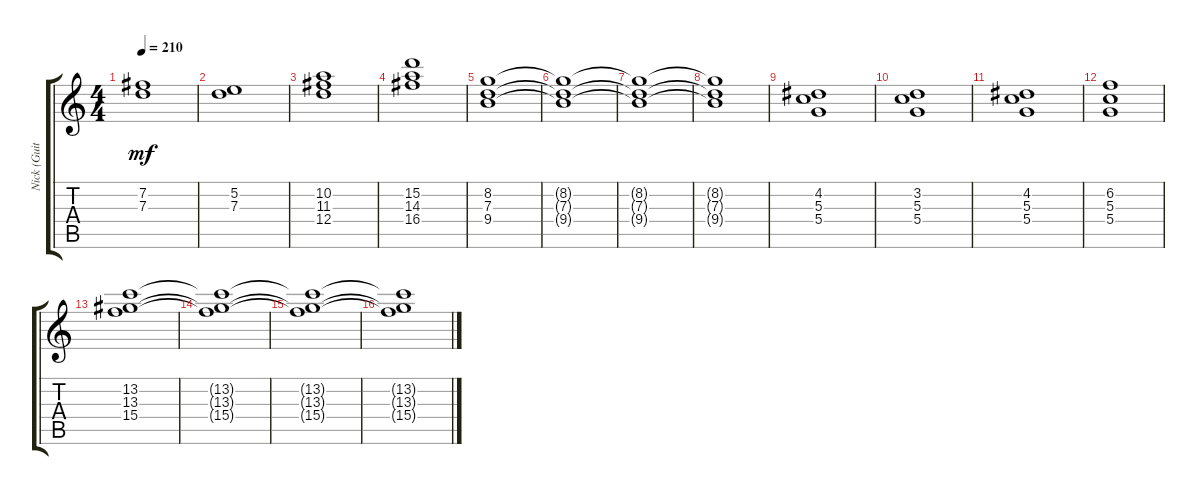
\track ("Nick (Guitar 1)" "Nick (Guit") {instrument acousticguitarsteel}
\staff {score tabs}
\tuning (E4 B3 G3 D3 A2 E2) {hide}
\ts (4 4)
\tempo 210
\clef g2
\ks c
(7.2 7.3).1{dy mf} |
(5.2 7.3).1 |
(10.2 11.3 12.4).1 |
(15.2 14.3 16.4).1 |
(8.2 7.3 9.4).1 |
(8.2{t} 7.3{t} 9.4{t}).1 |
(8.2{t} 7.3{t} 9.4{t}).1 |
(8.2{t} 7.3{t} 9.4{t}).1 |
(4.2 5.3 5.4).1 |
(3.2 5.3 5.4).1 |
(4.2 5.3 5.4).1 |
(6.2 5.3 5.4).1 |
(13.2 13.3 15.4).1 |
(13.2{t} 13.3{t} 15.4{t}).1 |
(13.2{t} 13.3{t} 15.4{t}).1 |
(13.2{t} 13.3{t} 15.4{t}).1
